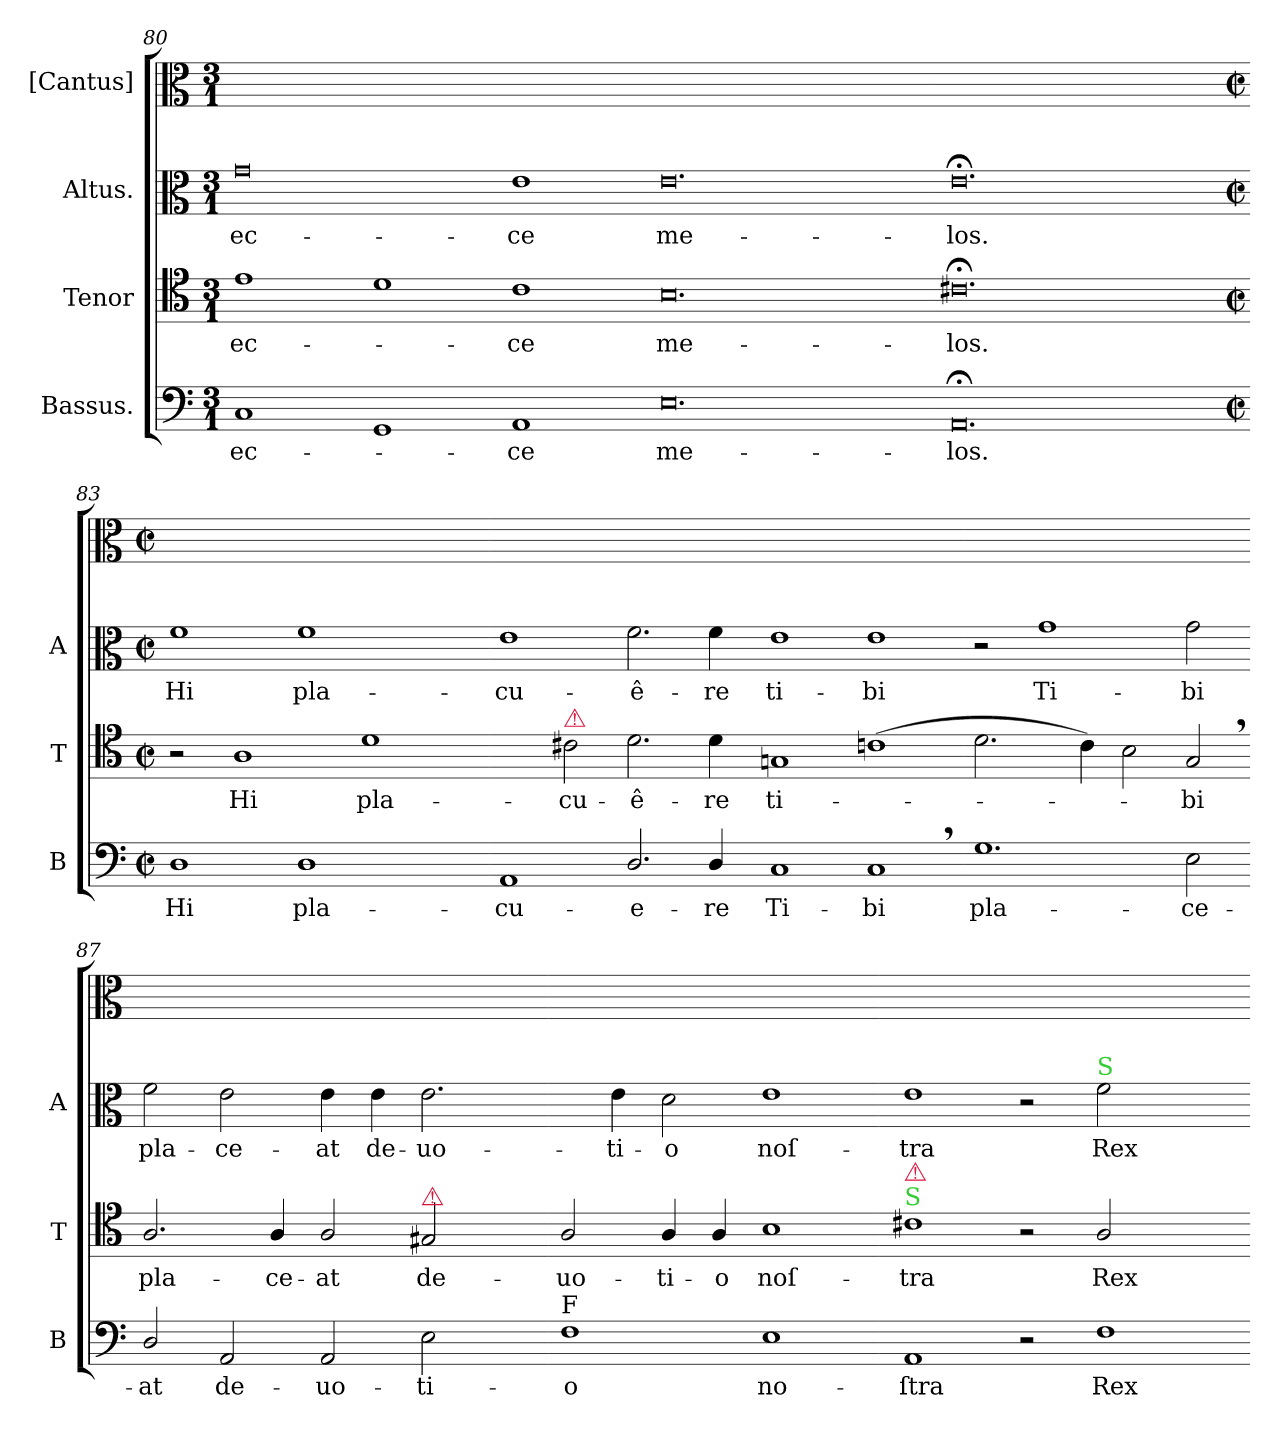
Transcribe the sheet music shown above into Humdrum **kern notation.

**kern	**text	**kern	**text	**kern	**text	**kern
*part4	*part4	*part3	*part3	*part2	*part2	*part1
*staff4	*staff4	*staff3	*staff3	*staff2	*staff2	*staff1
*I"Bassus.	*	*I"Tenor	*	*I"Altus.	*	*I"[Cantus]
*I'B	*	*I'T	*	*I'A	*	*
*clefF4	*	*clefC4	*	*clefC3	*	*clefC3
*k[]	*	*k[]	*	*k[]	*	*k[]
*M3/1	*	*M3/1	*	*M3/1	*	*M3/1
=80	=80	=80	=80	=80	=80	=80
1C	ec-	1e	ec-	0g	ec-	1%3ryy
1GG	.	1d	.	.	.	.
1AA	-ce	1c	-ce	1e	-ce	.
=81-	=81-	=81-	=81-	=81-	=81-	=81-
0.E	me-	0.B	me-	0.e	me-	1%3ryy
=82-	=82-	=82-	=82-	=82-	=82-	=82-
0.AA;<	-los.	0.c#X;	-los.	0.e;	-los.	1%3ryy
=83-	=83-	=83-	=83-	=83-	=83-	=83-
*M2/2	*	*M2/2	*	*M2/2	*	*M2/2
*met(c|)	*	*met(c|)	*	*met(c|)	*	*met(c|)
1D	Hi	2r	.	1f	Hi	0ryy
.	.	1A	Hi	.	.	.
1D	pla-	.	.	1f	pla-	.
.	.	1d\	pla-	.	.	.
2ryy	.	.	.	2ryy	.	2ryy
=84-	=84-	=84-	=84-	=84-	=84-	=84-
1AA	-cu-	2ryy	.	1e	-cu-	0ryy
!	!	!LO:TX:a:color=crimson:t=⚠	!	!	!	!
.	.	2c#X\	-cu-	.	.	.
2.D/	-e-	2.d\	-ê-	2.f\	-ê-	.
4D/	-re	4d\	-re	4f\	-re	.
=85-	=85-	=85-	=85-	=85-	=85-	=85-
1C	Ti-	1Gn	ti-	1e	ti-	0ryy
1C,<	-bi	(<1cn	.	1e	-bi	.
=86-	=86-	=86-	=86-	=86-	=86-	=86-
1.G	pla-	2.d\	.	2r	.	0ryy
.	.	.	.	1g	Ti-	.
.	.	4c\)	.	.	.	.
.	.	2B\	.	.	.	.
2E\	-ce-	2G,</	-bi	2g\	-bi	.
=87-	=87-	=87-	=87-	=87-	=87-	=87-
2D/	-at	2.A/	pla-	2f\	pla-	0ryy
2AA/	de-	.	.	2e\	-ce-	.
.	.	4A/	-ce-	.	.	.
2AA/	-uo-	2A/	-at	4e\	-at	.
.	.	.	.	4e\	de-	.
!	!	!LO:TX:a:color=crimson:t=⚠	!	!	!	!
2E\	-ti-	2G#X/	de-	2.e\	-uo-	.
4ryy	.	4ryy	.	.	.	4ryy
=88-	=88-	=88-	=88-	=88-	=88-	=88-
!LO:TX:a:t=F	!	!	!	!	!	!
1F	-o	2A/	-uo-	4ryy	.	0ryy
.	.	.	.	4e\	-ti-	.
.	.	4A/	-ti-	2d\	-o	.
.	.	4A/	-o	.	.	.
1E	no-	1B	noſ-	1e	noſ-	.
=89-	=89-	=89-	=89-	=89-	=89-	=89-
!	!	!LO:TX:a:color=limegreen:t=S	!	!	!	!
!	!	!LO:TX:a:color=crimson:t=⚠	!	!	!	!
1AA	-ſtra	1c#X	-tra	1e	-tra	0ryy
2r	.	2r	.	2r	.	.
!	!	!	!	!LO:TX:a:color=limegreen:t=S	!	!
1F\	Rex	2A/	Rex	2f\	Rex	.
.	.	2ryy	.	2ryy	.	2ryy
=-	=-	=-	=-	=-	=-	=-
*-	*-	*-	*-	*-	*-	*-
